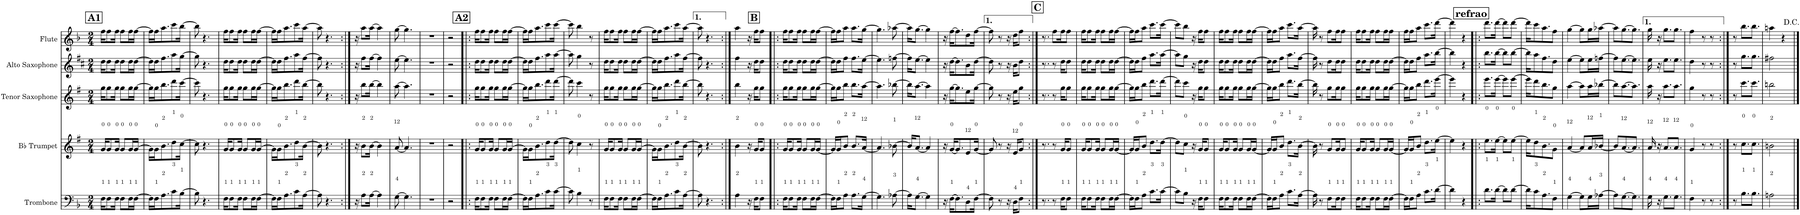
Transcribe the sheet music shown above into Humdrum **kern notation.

**kern	**kern	**kern	**kern	**kern
*part5	*part4	*part3	*part2	*part1
*staff5	*staff4	*staff3	*staff2	*staff1
*I"Trombone	*I"Bb Trumpet	*I"Tenor Saxophone	*I"Alto Saxophone	*I"Flute
*I'Tbn.	*I'Bb Tpt.	*I'T. Sax.	*I'A. Sax.	*I'Fl.
*clefF4	*clefG2	*clefG2	*clefG2	*clefG2
*	*Trd1c2	*Trd8c14	*Trd5c9	*
*k[b-]	*k[f#]	*k[f#]	*k[f#c#]	*k[b-]
*M2/4	*M2/4	*M2/4	*M2/4	*M2/4
!!LO:REH:place=s1:a:B:cj:fs=14:t=A1
=1	=1	=1	=1	=1
16F\KL	16g/KL	16gg\KL	16dd\KL	16ff\KL
8F\	8g/	8gg\	8dd\	8ff\
16F\Jk	16g/Jk	16gg\Jk	16dd\Jk	16ff\Jk
8F\L	8g/L	8gg\L	8dd\L	8ff\L
16F\L	16g/L	16gg\L	16dd\L	16ff\L
[16F\JJ	[16g/JJ	[16gg\JJ	[16dd\JJ	[16ff\JJ
=2	=2	=2	=2	=2
16F\LL]	16g\LL]	16gg\LL]	16dd\LL]	16ff\LL]
16F\J	16g\J	16gg\J	16dd\J	16ff\J
8.A\	8.b\	8.bb\	8.ff#\	8.aa\
8c\	8dd\	8ddd\	8aa\	8ccc\
[16B-\Jk	[16cc\Jk	[16ccc\Jk	[16gg\Jk	[16bb-\Jk
=3	=3	=3	=3	=3
8B-\]	8cc\]	8ccc\]	8gg\]	8bb-\]
4.r	4.r	4.r	4.r	4.r
=4	=4	=4	=4	=4
16F\KL	16g/KL	16gg\KL	16dd\KL	16ff\KL
8F\	8g/	8gg\	8dd\	8ff\
16F\Jk	16g/Jk	16gg\Jk	16dd\Jk	16ff\Jk
8F\L	8g/L	8gg\L	8dd\L	8ff\L
16F\L	16g/L	16gg\L	16dd\L	16ff\L
[16F\JJ	[16g/JJ	[16gg\JJ	[16dd\JJ	[16ff\JJ
=5	=5	=5	=5	=5
16F\LL]	16g\LL]	16gg\LL]	16dd\LL]	16ff\LL]
16F\J	16g\J	16gg\J	16dd\J	16ff\J
8.A\	8.b\	8.bb\	8.ff#\	8.aa\
8c\	8dd\	8ddd\	8aa\	8ccc\
[16A\Jk	[16b\Jk	[16bb\Jk	[16ff#\Jk	[16aa\Jk
=6	=6	=6	=6	=6
8A\]	8b\]	8bb\]	8ff#\]	8aa\]
4.r	4.r	4.r	4.r	4.r
=7:|!	=7:|!	=7:|!	=7:|!	=7:|!
16r	16r	16r	16r	16r
8A\L	8b\L	8bb\L	8ff#\L	8aa\L
[16A\Jk	[16b\Jk	[16bb\Jk	[16ff#\Jk	[16aa\Jk
4A\]	4b\]	4bb\]	4ff#\]	4aa\]
=8	=8	=8	=8	=8
[8G\	[8a/	[8aa\	[8ee\	[8gg\
4.G\]	4.a/]	4.aa\]	4.ee\]	4.gg\]
=9	=9	=9	=9	=9
2r	2r	2r	2r	2r
=10	=10	=10	=10	=10
2r	2r	2r	2r	2r
!!LO:REH:place=s1:a:B:cj:fs=14:t=A2
=11!|:	=11!|:	=11!|:	=11!|:	=11!|:
16F\KL	16g/KL	16gg\KL	16dd\KL	16ff\KL
8F\	8g/	8gg\	8dd\	8ff\
16F\Jk	16g/Jk	16gg\Jk	16dd\Jk	16ff\Jk
8F\L	8g/L	8gg\L	8dd\L	8ff\L
16F\L	16g/L	16gg\L	16dd\L	16ff\L
[16F\JJ	[16g/JJ	[16gg\JJ	[16dd\JJ	[16ff\JJ
=12	=12	=12	=12	=12
16F\LL]	16g\LL]	16gg\LL]	16dd\LL]	16ff\LL]
16F\J	16g\J	16gg\J	16dd\J	16ff\J
8.A\	8.b\	8.bb\	8.ff#\	8.aa\
8c\	8dd\	8ddd\	8aa\	8ccc\
[16c\Jk	[16dd\Jk	[16ddd\Jk	[16aa\Jk	[16ccc\Jk
=13	=13	=13	=13	=13
8c\]	8dd\]	8ddd\]	8aa\]	8ccc\]
4B-\	4cc\	4ccc\	4gg\	4bb-\
8r	8r	8r	8r	8r
=14	=14	=14	=14	=14
16F\KL	16g/KL	16gg\KL	16dd\KL	16ff\KL
8F\	8g/	8gg\	8dd\	8ff\
16F\Jk	16g/Jk	16gg\Jk	16dd\Jk	16ff\Jk
8F\L	8g/L	8gg\L	8dd\L	8ff\L
16F\L	16g/L	16gg\L	16dd\L	16ff\L
[16F\JJ	[16g/JJ	[16gg\JJ	[16dd\JJ	[16ff\JJ
=15	=15	=15	=15	=15
16F\LL]	16g\LL]	16gg\LL]	16dd\LL]	16ff\LL]
16F\J	16g\J	16gg\J	16dd\J	16ff\J
8.A\	8.b\	8.bb\	8.ff#\	8.aa\
8c\	8dd\	8ddd\	8aa\	8ccc\
[16A\Jk	[16b\Jk	[16bb\Jk	[16ff#\Jk	[16aa\Jk
=16	=16	=16	=16	=16
8A\]	8b\]	8bb\]	8ff#\]	8aa\]
4.r	4.r	4.r	4.r	4.r
!!LO:REH:place=s1:a:B:cj:fs=14:t=B:qo=1.25
=17:|!	=17:|!	=17:|!	=17:|!	=17:|!
4A\	4b\	4bb\	4ff#\	4aa\
16r	16r	16r	16r	16r
16F\KL	16g/KL	16gg\KL	16dd\KL	16ff\KL
8F\J	8g/J	8gg\J	8dd\J	8ff\J
=18!|:	=18!|:	=18!|:	=18!|:	=18!|:
16F\KL	16g/KL	16gg\KL	16dd\KL	16ff\KL
8F\	8g/	8gg\	8dd\	8ff\
16F\Jk	16g/Jk	16gg\Jk	16dd\Jk	16ff\Jk
8F\L	8g/L	8gg\L	8dd\L	8ff\L
16F\L	16g/L	16gg\L	16dd\L	16ff\L
[16F\JJ	[16g/JJ	[16gg\JJ	[16dd\JJ	[16ff\JJ
=19	=19	=19	=19	=19
16F\LL]	16g/LL]	16gg\LL]	16dd\LL]	16ff\LL]
16F\J	16g/J	16gg\J	16dd\J	16ff\J
8A\J	8b/J	8bb\J	8ff#\J	8aa\J
8.A\L	8.b/L	8.bb\L	8.ff#\L	8.aa\L
[16G\Jk	[16a/Jk	[16aa\Jk	[16ee\Jk	[16gg\Jk
=20	=20	=20	=20	=20
4.G\]	4.a/]	4.aa\]	4.ee\]	4.gg\]
[8A-X\	[8b-X\	[8bb-X\	[8ffn\	[8aa-X\
=21	=21	=21	=21	=21
16A-\KL]	16b-/KL]	16bb-\KL]	16ff\KL]	16aa-\KL]
[8.G\J	[8.a/J	[8.aa\J	[8.ee\J	[8.gg\J
4G\]	4a/]	4aa\]	4ee\]	4gg\]
=22	=22	=22	=22	=22
16r	16r	16r	16r	16r
[16F\KL	[16g/KL	[16gg\KL	[16dd\KL	[16ff\KL
8.F\]	8.g/]	8.gg\]	8.dd\]	8.ff\]
8D\	8e/	8ee\	8b\	8dd\
[16F\Jk	[16g/Jk	[16gg\Jk	[16dd\Jk	[16ff\Jk
=23	=23	=23	=23	=23
8F\]	8g/]	8gg\]	8dd\]	8ff\]
8r	8r	8r	8r	8r
16r	16r	16r	16r	16r
16D\KL	16e/KL	16ee\KL	16b\KL	16dd\KL
8F\J	8g/J	8gg\J	8dd\J	8ff\J
!!LO:REH:place=s1:a:B:cj:fs=14:t=C
=24:|!	=24:|!	=24:|!	=24:|!	=24:|!
8.r	8.r	8.r	8.r	8.r
8r	8r	8r	8r	8ff\L
16F\KL	16g/KL	16gg\KL	16dd\KL	16ff\K
8F\J	8g/J	8gg\J	8dd\J	8ff\J
=25	=25	=25	=25	=25
16F\KL	16g/KL	16gg\KL	16dd\KL	16ff\KL
8F\	8g/	8gg\	8dd\	8ff\
16F\Jk	16g/Jk	16gg\Jk	16dd\Jk	16ff\Jk
8F\L	8g/L	8gg\L	8dd\L	8ff\L
16F\L	16g/L	16gg\L	16dd\L	16ff\L
[16F\JJ	[16g/JJ	[16gg\JJ	[16dd\JJ	[16ff\JJ
=26	=26	=26	=26	=26
16F\LL]	16g/LL]	16gg\LL]	16dd\LL]	16ff\LL]
16F\J	16g/J	16gg\J	16dd\J	16ff\J
8A\J	8b/J	8bb\J	8ff#\J	8aa\J
8.c\L	8.dd\L	8.ddd\L	8.aa\L	8.ccc\L
[16c\Jk	[16dd\Jk	[16ddd\Jk	[16aa\Jk	[16ccc\Jk
=27	=27	=27	=27	=27
8c\L]	8dd\L]	8ddd\L]	8aa\L]	8ccc\L]
8B-\J	8cc\J	8ccc\J	8gg\J	8bb-\J
16r	16r	16r	16r	16r
16F\KL	16g/KL	16gg\KL	16dd\KL	16ff\KL
8F\J	8g/J	8gg\J	8dd\J	8ff\J
=28	=28	=28	=28	=28
16F\KL	16g/KL	16gg\KL	16dd\KL	16ff\KL
8F\	8g/	8gg\	8dd\	8ff\
16F\Jk	16g/Jk	16gg\Jk	16dd\Jk	16ff\Jk
8F\L	8g/L	8gg\L	8dd\L	8ff\L
16F\L	16g/L	16gg\L	16dd\L	16ff\L
[16F\JJ	[16g/JJ	[16gg\JJ	[16dd\JJ	[16ff\JJ
=29	=29	=29	=29	=29
16F\LL]	16g/LL]	16gg\LL]	16dd\LL]	16ff\LL]
16F\J	16g/J	16gg\J	16dd\J	16ff\J
8A\J	8b/J	8bb\J	8ff#\J	8aa\J
8.c\L	8.dd\L	8.ddd\L	8.aa\L	8.ccc\L
[16A\Jk	[16b\Jk	[16bb\Jk	[16ff#\Jk	[16aa\Jk
=30	=30	=30	=30	=30
16A\]	16b\]	16bb\]	16ff#\]	16aa\]
8r	8r	8r	8r	8r
8F\L	8g/L	8gg\L	8dd\L	8ff\L
16F\K	16g/K	16gg\K	16dd\K	16ff\K
8F\J	8g/J	8gg\J	8dd\J	8ff\J
=31	=31	=31	=31	=31
16F\KL	16g/KL	16gg\KL	16dd\KL	16ff\KL
8F\	8g/	8gg\	8dd\	8ff\
16F\Jk	16g/Jk	16gg\Jk	16dd\Jk	16ff\Jk
8F\L	8g/L	8gg\L	8dd\L	8ff\L
16F\L	16g/L	16gg\L	16dd\L	16ff\L
[16F\JJ	[16g/JJ	[16gg\JJ	[16dd\JJ	16ff\JJ
=32	=32	=32	=32	=32
16F\LL]	16g/LL]	16gg\LL]	16dd\LL]	16ff\LL
16F\J	16g/J	16gg\J	16dd\J	16ff\J
8A\J	8b/J	8bb\J	8ff#\J	8aa\J
8.c\L	8.dd\L	8.ddd\L	8.aa\L	8.ccc\L
[16d\Jk	[16ee\Jk	[16eee\Jk	[16bb\Jk	[16ddd\Jk
=33	=33	=33	=33	=33
4d\]	4ee\]	4eee\]	4bb\]	4ddd\]
4r	4r	4r	4r	4r
!!LO:REH:place=s1:a:B:cj:fs=14:t=refrao
=34!|:	=34!|:	=34!|:	=34!|:	=34!|:
8.d\L	8.ee\L	8.eee\L	8.bb\L	8.ddd\L
[16d\Jk	[16ee\Jk	[16eee\Jk	[16bb\Jk	[16ddd\Jk
8d\L]	8ee\L]	8eee\L]	8bb\L]	8ddd\L]
[8d\J	[8ee\J	[8eee\J	[8bb\J	[8ddd\J
=35	=35	=35	=35	=35
16d\KL]	16ee\KL]	16eee\KL]	16bb\KL]	16ddd\KL]
8c\	8dd\	8ddd\	8aa\	8ccc\
8.A\	8.b\	8.bb\	8.ff#\	8.aa\
8F\J	8g\J	8gg\J	8dd\J	8ff\J
=36	=36	=36	=36	=36
[4G\	[4a/	[4aa\	[4ee\	[4gg\
8G\L]	8a/L]	8aa\L]	8ee\L]	8gg\L]
16G\L	16a/L	16aa\L	16ee\L	16gg\L
[16A-X\JJ	[16b-X/JJ	[16bb-X\JJ	[16ffn\JJ	[16aa-X\JJ
=37	=37	=37	=37	=37
8A-\L]	8b-/L]	8bb-\L]	8ff\L]	8aa-\L]
[8.G\	[8.a/	[8.aa\	[8.ee\	[8.gg\
8.G\J]	8.a/J]	8.aa\J]	8.ee\J]	8.gg\J]
=38	=38	=38	=38	=38
16G\	16a/	16aa\	16ee\	16gg\
16r	16r	16r	16r	16r
8.G\L	8.a/L	8.aa\L	8.ee\L	8.gg\L
8.G\J	8.a/J	8.aa\J	8.ee\J	8.gg\J
=39	=39	=39	=39	=39
4F\	4g/	4gg\	4dd\	4ff\
8r	8r	8r	8r	8r
8r	8r	8r	8r	8r
=40:|!	=40:|!	=40:|!	=40:|!	=40:|!
8r	8r	8r	8r	8r
8.B-\L	8.cc\L	8.ccc\L	8.gg\L	8.bb-\L
8.B-\J	8.cc\J	8.ccc\J	8.gg\J	8.bb-\J
=41	=41	=41	=41	=41
2An\	2bn\	2bbn\	2ff#X\	4aan\
.	.	.	.	4r
==	==	==	==	==
*-	*-	*-	*-	*-
